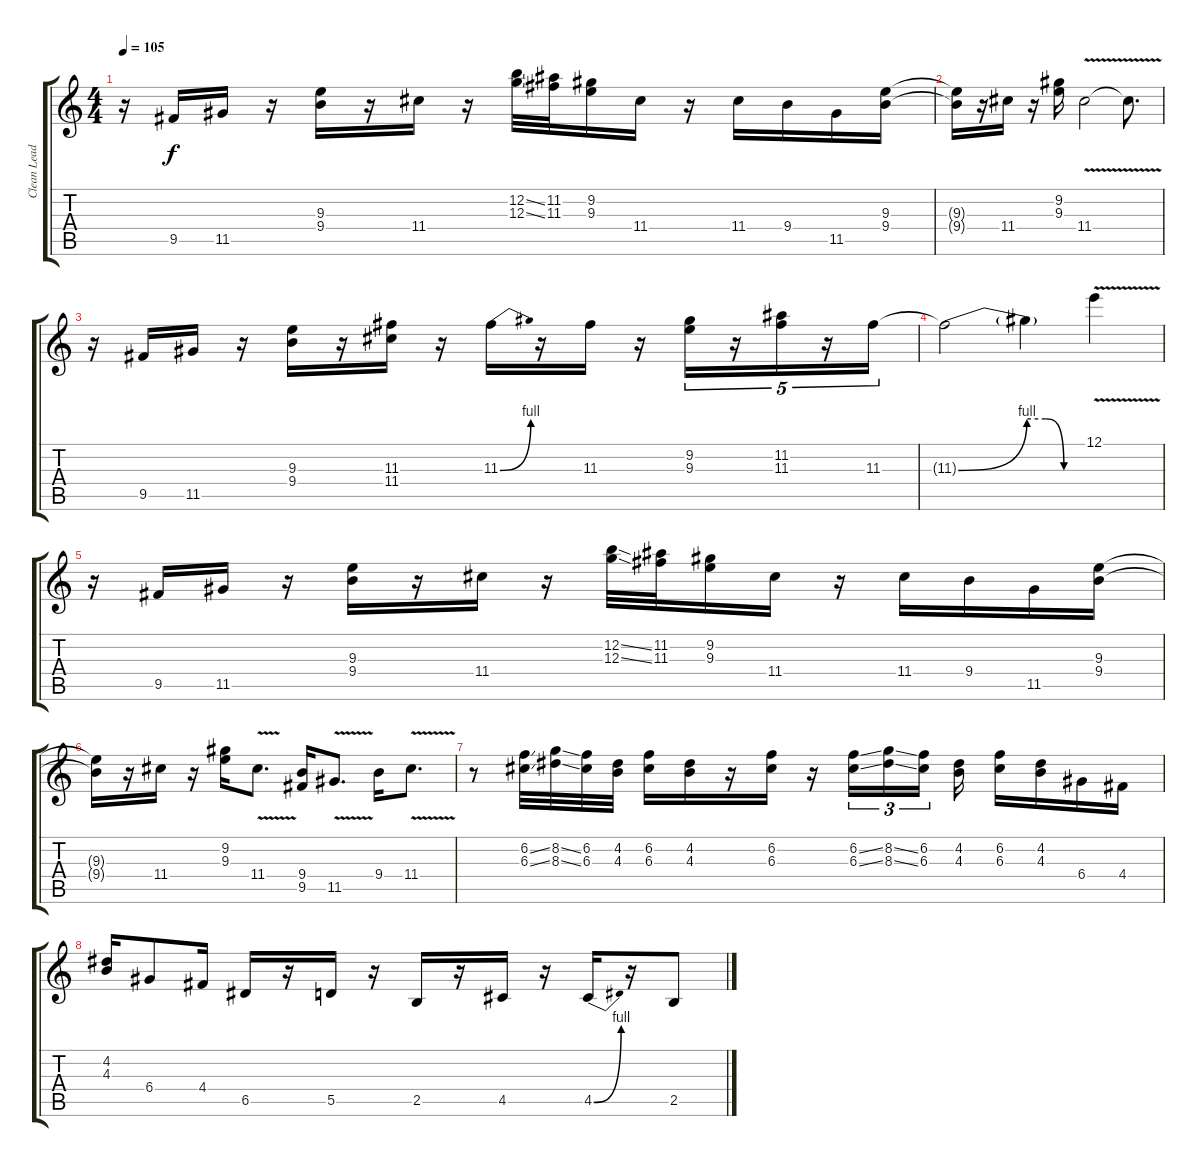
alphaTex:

\track ("Clean Lead" "Clean Lead") {instrument electricguitarjazz}
\staff {score tabs}
\tuning (E4 B3 G3 D3 A2 E2) {hide}
\ts (4 4)
\tempo 105
\clef g2
\ks c
r.16{dy f} 9.5.16 11.5.16 r.16 (9.3 9.4).16 r.16 11.4.16 r.16 (12.2{ss} 12.3{ss}).32 (11.2 11.3).32 (9.2 9.3).16 11.4.16 r.16 11.4.16 9.4.16 11.5.16 (9.3 9.4).16 |
(9.3{t} 9.4{t}).16 r.16 11.4.16 r.16 (9.2 9.3).16 11.4{v}.2 11.4{v t}.8{d} |
r.16 9.5.16 11.5.16 r.16 (9.3 9.4).16 r.16 (11.3 11.4).16 r.16 11.3{be (bend 0 0 60 4)}.16 r.16 11.3.16 r.16 (9.2 9.3).16{tu (5 4)} r.16{tu (5 4)} (11.2 11.3).16{tu (5 4)} r.16{tu (5 4)} 11.3.16{tu (5 4)} |
11.3{be (bend 0 0 60 4) t}.2 11.3{be (custom 0 4 20 4 40 0 60 0) t}.4 12.1{v}.4 |
r.16 9.5.16 11.5.16 r.16 (9.3 9.4).16 r.16 11.4.16 r.16 (12.2{ss} 12.3{ss}).32 (11.2 11.3).32 (9.2 9.3).16 11.4.16 r.16 11.4.16 9.4.16 11.5.16 (9.3 9.4).16 |
(9.3{t} 9.4{t}).16 r.16 11.4.16 r.16 (9.2 9.3).16 11.4{v}.8{d} (9.4 9.5).16 11.5{v}.8{d} 9.4.16 11.4{v}.8{d} |
r.8 (6.2{ss} 6.3{ss}).32 (8.2{ss} 8.3{ss}).32 (6.2 6.3).32 (4.2 4.3).32 (6.2 6.3).16 (4.2 4.3).16 r.16 (6.2 6.3).16 r.16 (6.2{ss} 6.3{ss}).16{tu (3 2)} (8.2{ss} 8.3{ss}).16{tu (3 2)} (6.2 6.3).16{tu (3 2)} (4.2 4.3).16 (6.2 6.3).16 (4.2 4.3).16 6.4.16 4.4.16 |
(4.2 4.3).16 6.4.8 4.4.16 6.5.16 r.16 5.5.16 r.16 2.5.16 r.16 4.5.16 r.16 4.5{be (bend 0 0 60 4)}.16 r.16 2.5.8
